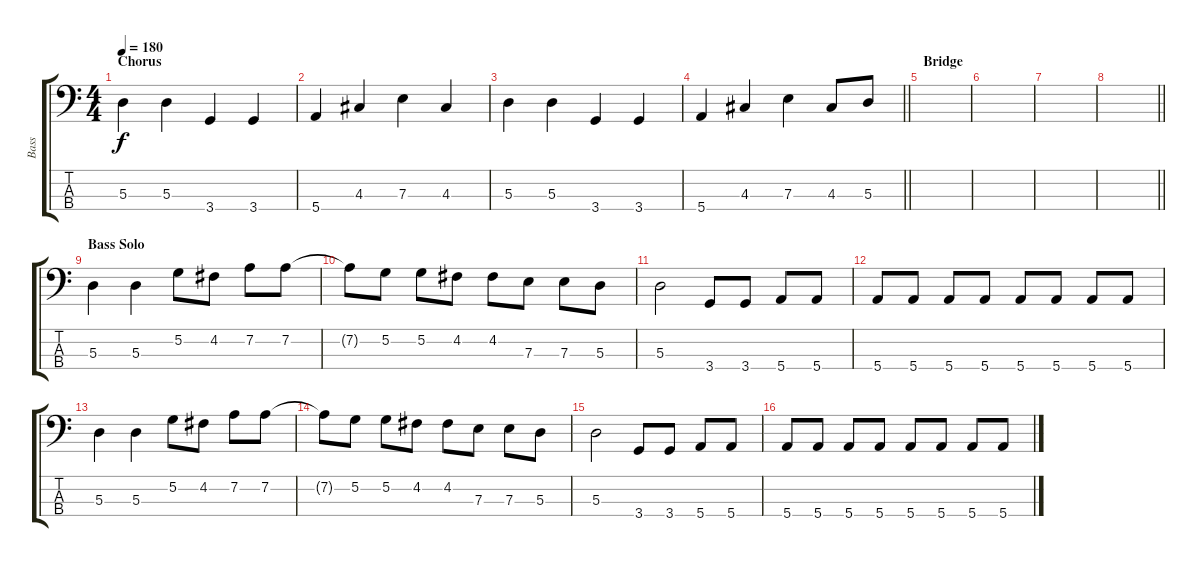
\track ("Bass" "Bass") {instrument electricbassfinger}
\staff {score tabs}
\tuning (G2 D2 A1 E1) {hide}
\ts (4 4)
\section ("" "Chorus")
\tempo 180
\clef f4
\ks c
5.3.4{dy f} 5.3.4 3.4.4 3.4.4 |
5.4.4 4.3.4 7.3.4 4.3.4 |
5.3.4 5.3.4 3.4.4 3.4.4 |
\barLineRight lightlight
5.4.4 4.3.4 7.3.4 4.3.8 5.3.8 |
\section ("" "Bridge")
|
|
|
\barLineRight lightlight
|
\section ("" "Bass Solo")
5.3.4 5.3.4 5.2.8 4.2.8 7.2.8 7.2.8 |
7.2{t}.8 5.2.8 5.2.8 4.2.8 4.2.8 7.3.8 7.3.8 5.3.8 |
5.3.2 3.4.8 3.4.8 5.4.8 5.4.8 |
5.4.8 5.4.8 5.4.8 5.4.8 5.4.8 5.4.8 5.4.8 5.4.8 |
5.3.4 5.3.4 5.2.8 4.2.8 7.2.8 7.2.8 |
7.2{t}.8 5.2.8 5.2.8 4.2.8 4.2.8 7.3.8 7.3.8 5.3.8 |
5.3.2 3.4.8 3.4.8 5.4.8 5.4.8 |
5.4.8 5.4.8 5.4.8 5.4.8 5.4.8 5.4.8 5.4.8 5.4.8
